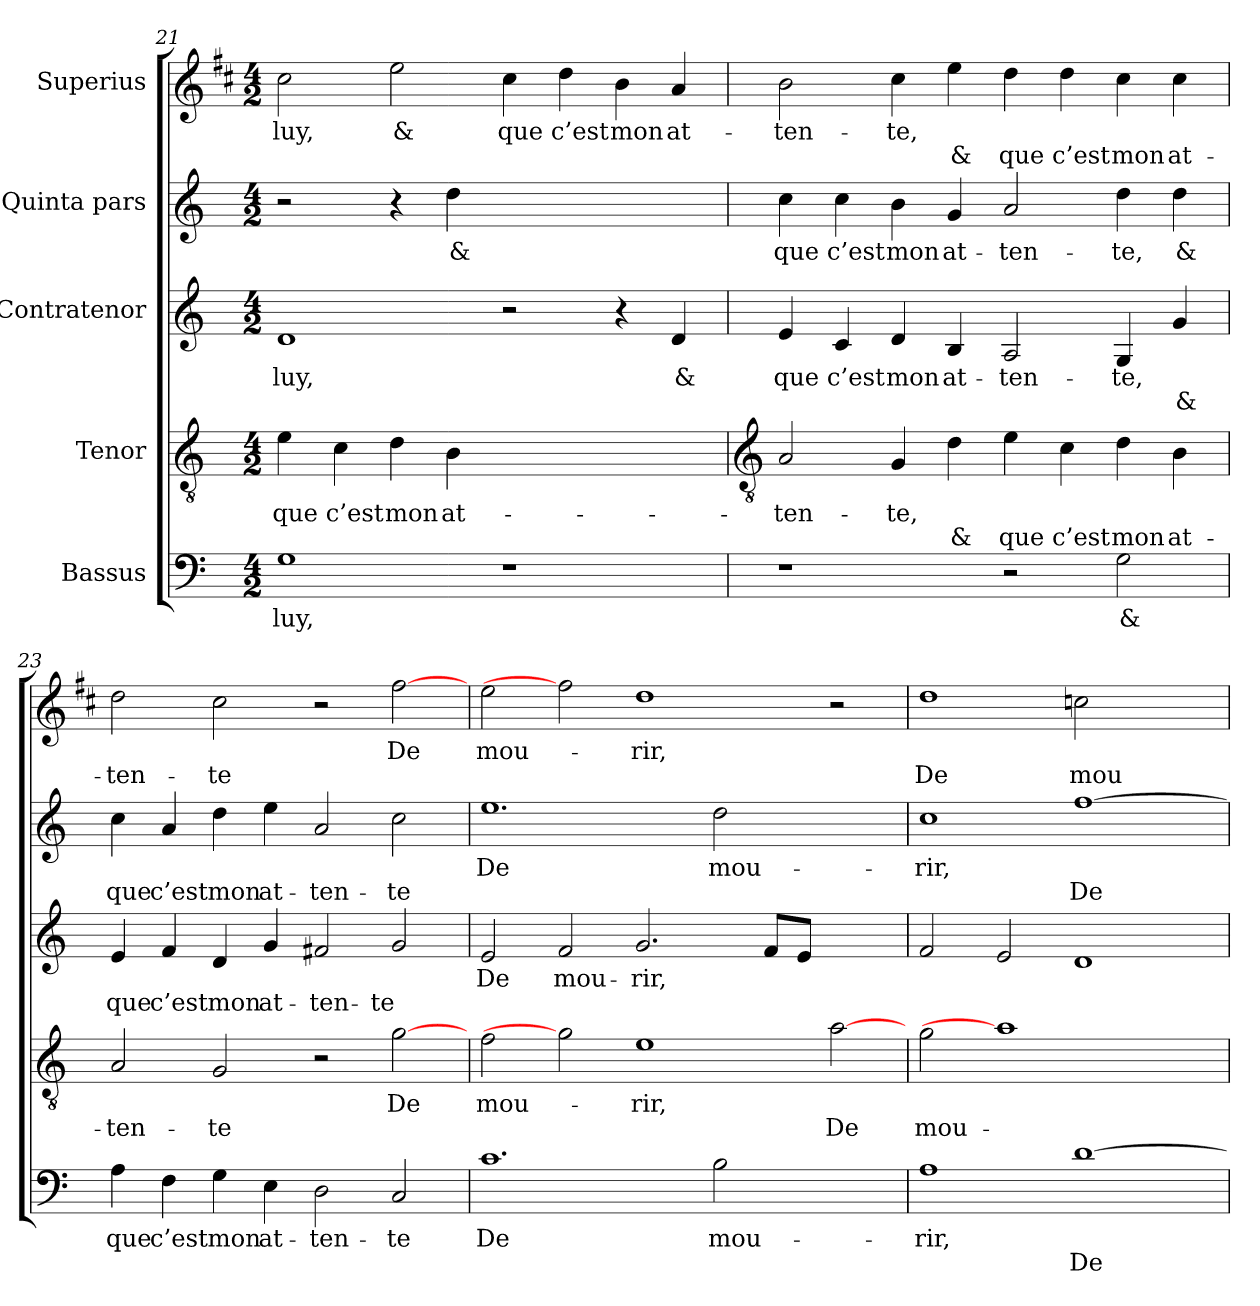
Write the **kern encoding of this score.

**kern	**text	**text	**kern	**text	**text	**kern	**text	**text	**kern	**text	**text	**kern	**text	**text
*part5	*part5	*part5	*part4	*part4	*part4	*part3	*part3	*part3	*part2	*part2	*part2	*part1	*part1	*part1
*staff5	*staff5	*staff5	*staff4	*staff4	*staff4	*staff3	*staff3	*staff3	*staff2	*staff2	*staff2	*staff1	*staff1	*staff1
*I"Bassus	*	*	*I"Tenor	*	*	*I"Contratenor	*	*	*I"Quinta pars	*	*	*I"Superius	*	*
*clefF4	*	*	*clefGv2	*	*	*clefG2	*	*	*clefG2	*	*	*clefG2	*	*
*	*	*	*	*	*	*	*	*	*	*	*	*ITrd1c2	*	*
*k[]	*	*	*k[]	*	*	*k[]	*	*	*k[]	*	*	*k[]	*	*
*C:	*	*	*C:	*	*	*C:	*	*	*C:	*	*	*C:	*	*
*M4/2	*	*	*M4/2	*	*	*M4/2	*	*	*M4/2	*	*	*M4/2	*	*
=21	=21	=21	=21	=21	=21	=21	=21	=21	=21	=21	=21	=21	=21	=21
!	!LO:LY:b	!	!	!LO:LY:b	!	!	!LO:LY:b	!	!	!	!	!	!LO:LY:b	!
1G	luy,	.	4e	que	.	1d	luy,	.	2r	.	.	2b	luy,	.
!	!	!	!	!LO:LY:b	!	!	!	!	!	!	!	!	!	!
.	.	.	4c	c’est	.	.	.	.	.	.	.	.	.	.
!	!	!	!	!LO:LY:b	!	!	!	!	!	!	!	!	!LO:LY:b	!
.	.	.	4d	mon	.	.	.	.	4r	.	.	2dd	&	.
!	!	!	!	!LO:LY:b	!	!	!	!	!	!LO:LY:b	!	!	!	!
.	.	.	4B	at-	.	.	.	.	4dd	&	.	.	.	.
!	!	!	!	!	!	!	!	!	!	!	!	!	!LO:LY:b	!
1r	.	.	1ryy	.	.	2r	.	.	1ryy	.	.	4b	que	.
!	!	!	!	!	!	!	!	!	!	!	!	!	!LO:LY:b	!
.	.	.	.	.	.	.	.	.	.	.	.	4cc	c’est	.
!	!	!	!	!	!	!	!	!	!	!	!	!	!LO:LY:b	!
.	.	.	.	.	.	4r	.	.	.	.	.	4a	mon	.
!	!	!	!	!	!	!	!LO:LY:b	!	!	!	!	!	!LO:LY:b	!
.	.	.	.	.	.	4d	&	.	.	.	.	4g	at-	.
!!LO:LB:g=z
=22	=22	=22	=22	=22	=22	=22	=22	=22	=22	=22	=22	=22	=22	=22
*	*	*	*clefGv2	*	*	*	*	*	*	*	*	*	*	*
!	!	!	!	!LO:LY:b	!	!	!LO:LY:b	!	!	!LO:LY:b	!	!	!LO:LY:b	!
1r	.	.	2A	-ten-	.	4e	que	.	4cc	que	.	2a	-ten-	.
!	!	!	!	!	!	!	!LO:LY:b	!	!	!LO:LY:b	!	!	!	!
.	.	.	.	.	.	4c	c’est	.	4cc	c’est	.	.	.	.
!	!	!	!	!LO:LY:b	!	!	!LO:LY:b	!	!	!LO:LY:b	!	!	!LO:LY:b	!
.	.	.	4G	-te,	.	4d	mon	.	4b	mon	.	4b	-te,	.
!	!	!	!	!	!LO:LY:b	!	!LO:LY:b	!	!	!LO:LY:b	!	!	!	!LO:LY:b
.	.	.	4d	.	&	4B	at-	.	4g	at-	.	4dd	.	&
!	!	!	!	!	!LO:LY:b	!	!LO:LY:b	!	!	!LO:LY:b	!	!	!	!LO:LY:b
2r	.	.	4e	.	que	2A	-ten-	.	2a	-ten-	.	4cc	.	que
!	!	!	!	!	!LO:LY:b	!	!	!	!	!	!	!	!	!LO:LY:b
.	.	.	4c	.	c’est	.	.	.	.	.	.	4cc	.	c’est
!	!LO:LY:b	!	!	!	!LO:LY:b	!	!LO:LY:b	!	!	!LO:LY:b	!	!	!	!LO:LY:b
2G	&	.	4d	.	mon	4G	-te,	.	4dd	-te,	.	4b	.	mon
!	!	!	!	!	!LO:LY:b	!	!	!LO:LY:b	!	!LO:LY:b	!	!	!	!LO:LY:b
.	.	.	4B	.	at-	4g	.	&	4dd	&	.	4b	.	at-
=23	=23	=23	=23	=23	=23	=23	=23	=23	=23	=23	=23	=23	=23	=23
!	!LO:LY:b	!	!	!	!LO:LY:b	!	!	!LO:LY:b	!	!	!LO:LY:b	!	!	!LO:LY:b
4A	que	.	2A	.	-ten-	4e	.	que	4cc	.	que	2cc	.	-ten-
!	!LO:LY:b	!	!	!	!	!	!	!LO:LY:b	!	!	!LO:LY:b	!	!	!
4F	c’est	.	.	.	.	4f	.	c’est	4a	.	c’est	.	.	.
!	!LO:LY:b	!	!	!	!LO:LY:b	!	!	!LO:LY:b	!	!	!LO:LY:b	!	!	!LO:LY:b
4G	mon	.	2G	.	-te	4d	.	mon	4dd	.	mon	2b	.	-te
!	!LO:LY:b	!	!	!	!	!	!	!LO:LY:b	!	!	!LO:LY:b	!	!	!
4E	at-	.	.	.	.	4g	.	at-	4ee	.	at-	.	.	.
!	!LO:LY:b	!	!	!	!	!	!	!LO:LY:b	!	!	!LO:LY:b	!	!	!
2D	-ten-	.	2r	.	.	2f#X	.	-ten-	2a	.	-ten-	2r	.	.
!	!LO:LY:b	!	!	!LO:LY:b	!	!	!	!LO:LY:b	!	!	!LO:LY:b	!	!LO:LY:b	!
2C	-te	.	[2g	De	.	2g	.	-te	2cc	.	-te	[2ee	De	.
=24	=24	=24	=24	=24	=24	=24	=24	=24	=24	=24	=24	=24	=24	=24
!	!LO:LY:b	!	!	!LO:LY:b	!	!	!LO:LY:b	!	!	!LO:LY:b	!	!	!LO:LY:b	!
1.c	De	.	2f	mou-	.	2e	De	.	1.ee	De	.	2dd	mou-	.
!	!	!	!	!	!	!	!LO:LY:b	!	!	!	!	!	!	!
.	.	.	2g]	.	.	2f	mou-	.	.	.	.	2ee]	.	.
!	!	!	!	!LO:LY:b	!	!	!LO:LY:b	!	!	!	!	!	!LO:LY:b	!
.	.	.	1e	-rir,	.	2.g	-rir,	.	.	.	.	1cc	-rir,	.
!	!LO:LY:b	!	!	!	!	!	!	!	!	!LO:LY:b	!	!	!	!
2B	mou-	.	.	.	.	.	.	.	2dd	mou-	.	.	.	.
.	.	.	.	.	.	8fL	.	.	.	.	.	.	.	.
.	.	.	.	.	.	8eJ	.	.	.	.	.	.	.	.
!	!	!	!	!	!LO:LY:b	!	!	!	!	!	!	!	!	!
2ryy	.	.	[2a	.	De	2ryy	.	.	2ryy	.	.	2r	.	.
=25	=25	=25	=25	=25	=25	=25	=25	=25	=25	=25	=25	=25	=25	=25
!	!LO:LY:b	!	!	!	!LO:LY:b	!	!	!	!	!LO:LY:b	!	!	!	!LO:LY:b
1A	-rir,	.	2g	.	mou-	2f	.	.	1cc	-rir,	.	1cc	.	De
.	.	.	1a]	.	.	2e	.	.	.	.	.	.	.	.
!	!	!LO:LY:b	!	!	!	!	!	!	!	!	!LO:LY:b	!	!	!LO:LY:b
[1d	.	De	.	.	.	1d	.	.	[1ff	.	De	2b-X	.	mou-
.	.	.	2ryy	.	.	.	.	.	.	.	.	2ryy	.	.
=	=	=	=	=	=	=	=	=	=	=	=	=	=	=
*-	*-	*-	*-	*-	*-	*-	*-	*-	*-	*-	*-	*-	*-	*-
